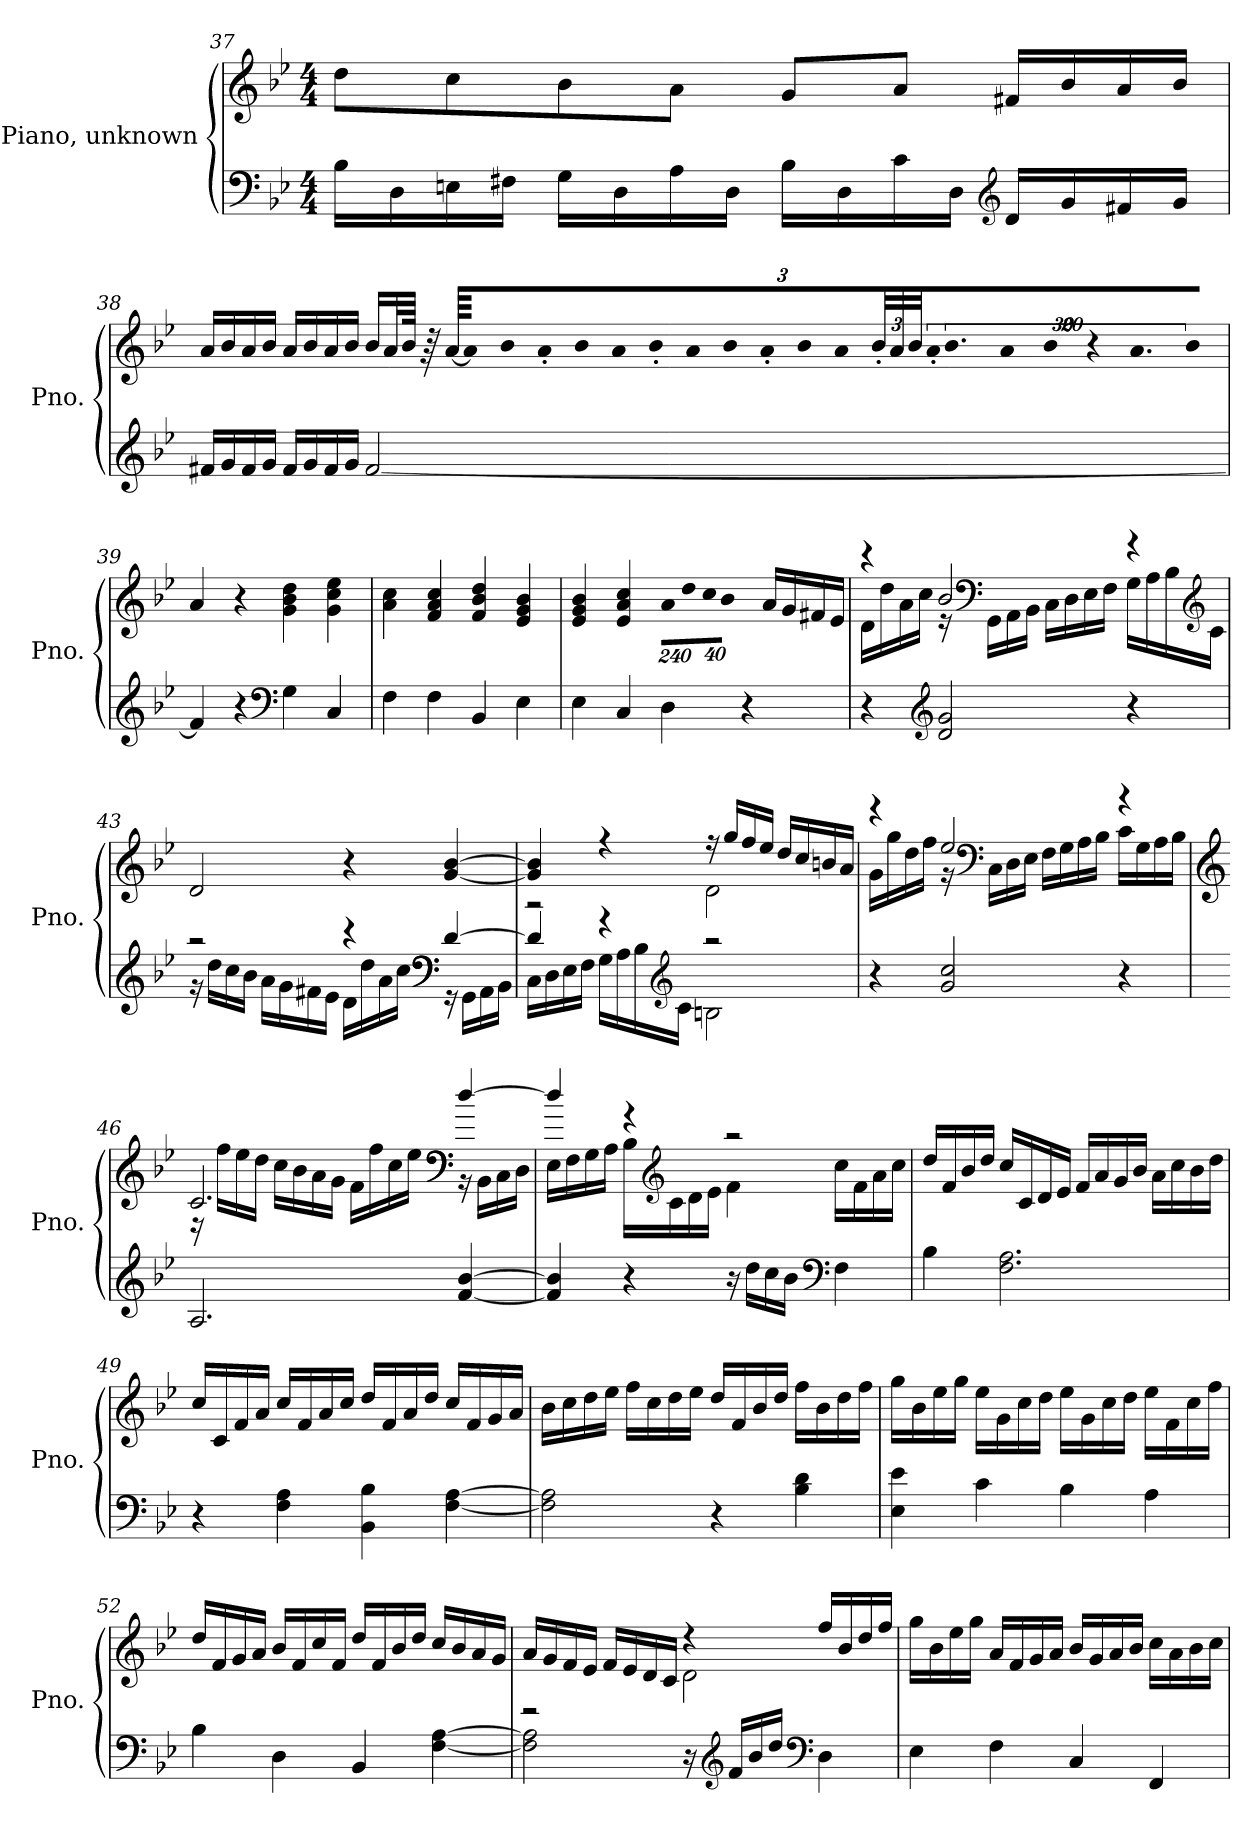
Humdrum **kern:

**kern	**kern
*part1	*part1
*staff2	*staff1
*I"Piano, unknown	*
*I'Pno.	*
*clefF4	*clefG2
*k[b-e-]	*k[b-e-]
*M4/4	*M4/4
=37	=37
16B-\LL	8dd\L
16D\	.
16En\	8cc\
16F#X\JJ	.
16G\LL	8b-\
16D\	.
16A\	8a\J
16D\JJ	.
16B-\LL	8g/L
16D\	.
16c\	8a/J
16D\JJ	.
*clefG2	*
16d/LL	16f#X/LL
16g/	16b-/
16f#X/	16a/
16g/JJ	16b-/JJ
!!LO:LB:g=z
=38	=38
16f#X/LL	16a/LL
16g/	16b-/
16f#/	16a/
16g/JJ	16b-/JJ
16f#/LL	16a/LL
16g/	16b-/
16f#/	16a/
16g/JJ	16b-/JJ
*	*Xbrackettup
[2f#/	24b-/LL
.	48a/L
*	*brackettup
.	96b-/JJJk
.	96r
.	[96a/LLLL
.	64a/]
.	64b-/
.	64a'/J
.	32b-/
.	64a/L
.	64b-'/J
.	32a/
.	64b-/L
.	64a'/J
.	32b-/
.	64a/K
*	*Xbrackettup
.	48b-'/
.	48a/
.	48b-/
*	*brackettup
!	!LO:N:vis=64
.	960%17a'/L
!	!LO:N:vis=64.
.	640%17b-/
.	1920ryy
!	!LO:N:vis=64
.	960%17a/
!	!LO:N:vis=256
.	1920%17b-/JJJJk
!	!LO:N:vis=128
.	1920%17r
!	!LO:N:vis=64.
.	640%17a/
.	1920ryy
!	!LO:N:vis=64
.	960%17b-\
=39	=39
4f#/]	4a/
4r	4r
*clefF4	*
4G\	4g\ 4b-\ 4dd\
4C/	4g\ 4cc\ 4ee-\
=40	=40
4F\	4a\ 4cc\
4F\	4f/ 4a/ 4cc/
4BB-/	4f/ 4b-/ 4dd/
4E-\	4e-/ 4g/ 4b-/
!!LO:PB:g=z
=41	=41
4E-\	4e-/ 4g/ 4b-/
4C/	4e-/ 4a/ 4cc/
*	*Xbrackettup
!	!LO:N:vis=16
4D\	1920%137a\LL
!	!LO:N:vis=16
.	1920%137dd\
!	!LO:N:vis=32
.	640%23cc\K
!	!LO:N:vis=16
.	1920%137b-\JJ
4r	16a/LL
.	16g/
.	16f#X/
.	16e-/JJ
=42	=42
*	*^
4r	4r	16d\LL
.	.	16dd\
.	.	16a\
.	.	16cc\JJ
*clefG2	*	*
2d/ 2g/	2b-/	16r
*	*clefF4	*
.	.	16GG\LL
.	.	16AA\
.	.	16BB-\JJ
.	.	16C\LL
.	.	16D\
.	.	16E-\
.	.	16F\JJ
4r	4r	16G\LL
.	.	16A\
.	.	16B-\
*	*clefG2	*
.	.	16c\JJ
*	*v	*v
!!LO:LB:g=z
=43	=43
*^	*
2r	16r	2d/
.	16dd\LL	.
.	16cc\	.
.	16b-\JJ	.
.	16a\LL	.
.	16g\	.
.	16f#X\	.
.	16e-\JJ	.
4r	16d\LL	4r
.	16dd\	.
.	16a\	.
.	16cc\JJ	.
*clefF4	*	*
[4d/	16r	[4g/ [4b-/
.	16GG\LL	.
.	16AA\	.
.	16BB-\JJ	.
=44	=44	=44
*	*	*^
4d/]	16C\LL	4g/] 4b-/]	2r
.	16D\	.	.
.	16E-\	.	.
.	16F\JJ	.	.
4r	16G\LL	4r	.
.	16A\	.	.
.	16B-\	.	.
*clefG2	*	*	*
.	16c\JJ	.	.
2r	2Bn\	16r	2d\
.	.	16gg/LL	.
.	.	16ff/	.
.	.	16ee-/JJ	.
.	.	16dd/LL	.
.	.	16cc/	.
.	.	16bn/	.
.	.	16a/JJ	.
*v	*v	*	*
!!LO:LB:g=z	!!
=45	=45	=45
4r	4r	16g\LL
.	.	16gg\
.	.	16dd\
.	.	16ff\JJ
2g/ 2cc/	2ee-/	16r
*	*clefF4	*
.	.	16C\LL
.	.	16D\
.	.	16E-\JJ
.	.	16F\LL
.	.	16G\
.	.	16A\
.	.	16B-\JJ
4r	4r	16c\LL
.	.	16G\
.	.	16A\
.	.	16B-\JJ
=46	=46	=46
*	*clefG2	*
2.A/	2.c/	16r
.	.	16ff\LL
.	.	16ee-\
.	.	16dd\JJ
.	.	16cc\LL
.	.	16b-\
.	.	16a\
.	.	16g\JJ
.	.	16f\LL
.	.	16ff\
.	.	16cc\
.	.	16ee-\JJ
*	*clefF4	*
[4f/ [4b-/	[4dd/	16r
.	.	16BB-\LL
.	.	16C\
.	.	16D\JJ
!!LO:LB:g=z	!!
=47	=47	=47
4f/] 4b-/]	4dd/]	16E-\LL
.	.	16F\
.	.	16G\
.	.	16A\JJ
4r	4r	16B-\LL
*	*clefG2	*
.	.	16c\
.	.	16d\
.	.	16e-\JJ
16r	2r	4f\
16dd\LL	.	.
16cc\	.	.
16b-\JJ	.	.
*clefF4	*	*
4F\	.	16cc\LL
.	.	16f\
.	.	16a\
.	.	16cc\JJ
*	*v	*v
=48	=48
4B-\	16dd/LL
.	16f/
.	16b-/
.	16dd/JJ
2.F\ 2.A\	16cc/LL
.	16c/
.	16d/
.	16e-/JJ
.	16f/LL
.	16a/
.	16g/
.	16b-/JJ
.	16a\LL
.	16cc\
.	16b-\
.	16dd\JJ
!!LO:LB:g=z
=49	=49
4r	16cc/LL
.	16c/
.	16f/
.	16a/JJ
4F\ 4A\	16cc/LL
.	16f/
.	16a/
.	16cc/JJ
4BB-\ 4B-\	16dd/LL
.	16f/
.	16a/
.	16dd/JJ
[4F\ [4A\	16cc/LL
.	16f/
.	16g/
.	16a/JJ
=50	=50
2F\] 2A\]	16b-\LL
.	16cc\
.	16dd\
.	16ee-\JJ
.	16ff\LL
.	16cc\
.	16dd\
.	16ee-\JJ
4r	16dd/LL
.	16f/
.	16b-/
.	16dd/JJ
4B-\ 4d\	16ff\LL
.	16b-\
.	16dd\
.	16ff\JJ
!!LO:LB:g=z
=51	=51
4E-\ 4e-\	16gg\LL
.	16b-\
.	16ee-\
.	16gg\JJ
4c\	16ee-\LL
.	16g\
.	16cc\
.	16dd\JJ
4B-\	16ee-\LL
.	16g\
.	16cc\
.	16dd\JJ
4A\	16ee-\LL
.	16f\
.	16cc\
.	16ff\JJ
=52	=52
4B-\	16dd/LL
.	16f/
.	16g/
.	16a/JJ
4D\	16b-/LL
.	16f/
.	16cc/
.	16f/JJ
4BB-/	16dd/LL
.	16f/
.	16b-/
.	16dd/JJ
[4F\ [4A\	16cc/LL
.	16b-/
.	16a/
.	16g/JJ
!!LO:PB:g=z
=53	=53
*	*^
2F\] 2A\]	16a/LL	2r
.	16g/	.
.	16f/	.
.	16e-/JJ	.
.	16f/LL	.
.	16e-/	.
.	16d/	.
.	16c/JJ	.
16r	4r	2d\
*clefG2	*	*
16f/LL	.	.
16b-/	.	.
16dd/JJ	.	.
*clefF4	*	*
4D\	16ff/LL	.
.	16b-/	.
.	16dd/	.
.	16ff/JJ	.
*	*v	*v
=54	=54
4E-\	16gg\LL
.	16b-\
.	16ee-\
.	16gg\JJ
4F\	16a/LL
.	16f/
.	16g/
.	16a/JJ
4C/	16b-/LL
.	16g/
.	16a/
.	16b-/JJ
4FF/	16cc\LL
.	16a\
.	16b-\
.	16cc\JJ
=	=
*-	*-
